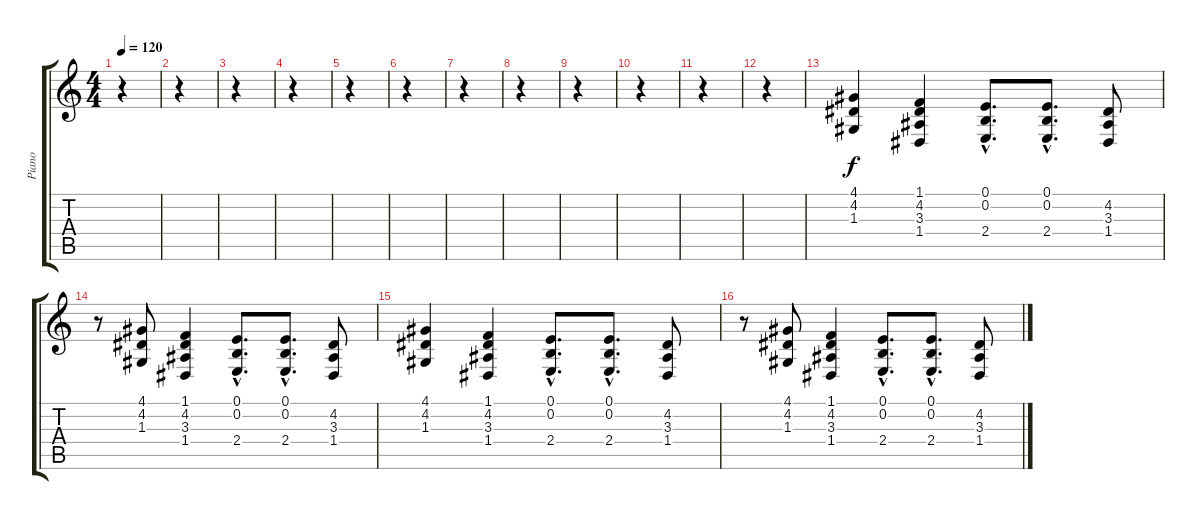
\track ("Piano" "Piano") {instrument brightacousticpiano}
\staff {score tabs}
\tuning (E4 B3 G3 D3 A2 E2) {hide}
\ts (4 4)
\tempo 120
\clef g2
\ks c
r.4{dy f} |
r.4 |
r.4 |
r.4 |
r.4 |
r.4 |
r.4 |
r.4 |
r.4 |
r.4 |
r.4 |
r.4 |
(4.1 4.2 1.3).4 (1.1 4.2 3.3 1.4).4 (0.1{hac} 0.2{hac} 2.4{hac}).8{d} (0.1{hac} 0.2{hac} 2.4{hac}).8{d} (4.2 3.3 1.4).8 |
r.8 (4.1 4.2 1.3).8 (1.1 4.2 3.3 1.4).4 (0.1{hac} 0.2{hac} 2.4{hac}).8{d} (0.1{hac} 0.2{hac} 2.4{hac}).8{d} (4.2 3.3 1.4).8 |
(4.1 4.2 1.3).4 (1.1 4.2 3.3 1.4).4 (0.1{hac} 0.2{hac} 2.4{hac}).8{d} (0.1{hac} 0.2{hac} 2.4{hac}).8{d} (4.2 3.3 1.4).8 |
r.8 (4.1 4.2 1.3).8 (1.1 4.2 3.3 1.4).4 (0.1{hac} 0.2{hac} 2.4{hac}).8{d} (0.1{hac} 0.2{hac} 2.4{hac}).8{d} (4.2 3.3 1.4).8
